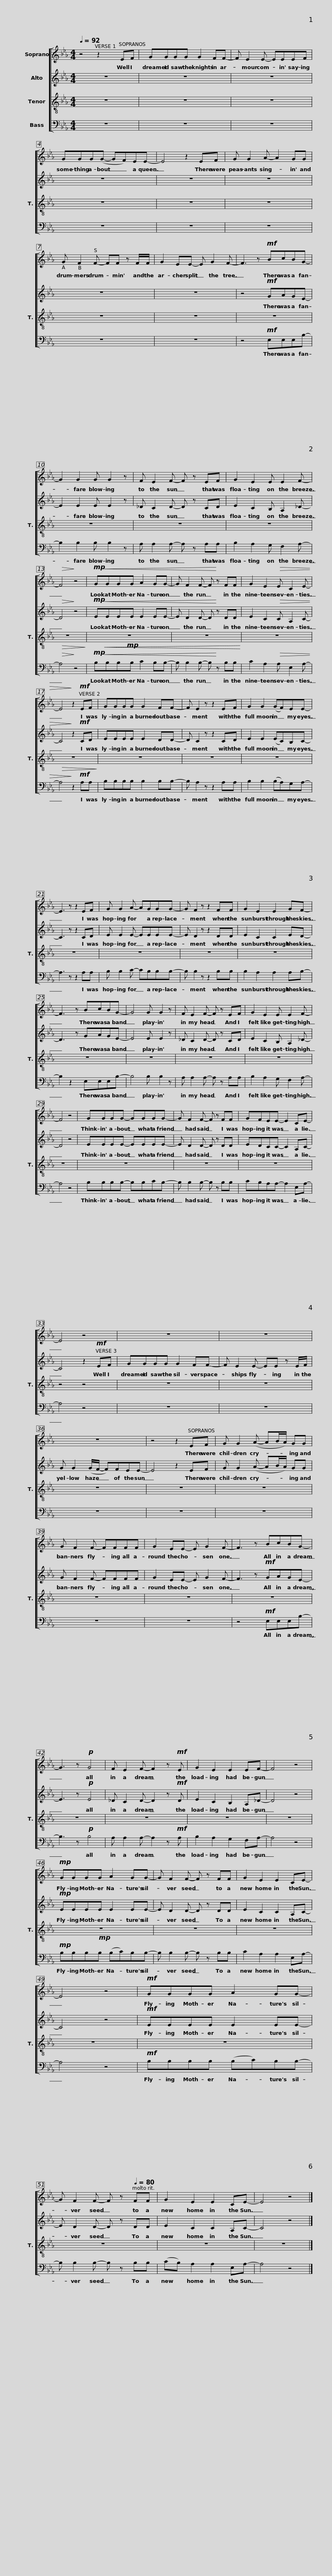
X:1
%%score [ 1 2 3 4 ]
L:1/8
Q:1/4=92
M:4/4
I:linebreak $
K:Eb
V:1 treble
V:2 treble
V:3 treble-8
V:4 bass
V:1
 z4 z2 EF | GGGG G2 FF- | F E2 E- EEEF |$ GGG(G- GF)EE- | E4 z2 EF | %5
 G G2 A- A2 GG |$ G F2 F- FF z F/F/ | G2 EE- E G2 F- | F3 z!mf! BcBG- | G2 G2 G G2 z |$ %10
 F E2 F- F z EF | G2 E2 E E2 F- |!>(! F4!>)! z4 |!mp!!<(! GGGG A2 GG- |$ G F2 F- F!<)! z FF | %15
 G2 E2!>(! E C2 E- | E4!>)! z2!mf! EF | GGGG G2 FF- |$ F E2 z z2 EF | G2 G2 (GF)EE- | %20
 E3 z z2 EF | G G2 A- AGGG- |$ G F2 z z2 FF | G2 E2 E2 GF- | F3 z BcBG- | %25
 G4 G G2 z |$ F E2 F- F z EF | G2 E2 E E2 F- | F4 z4 |$ GGGG- GGGG- | %30
 G F2 F- F z FF | GFEE- E2 CE- | E4 z4 |$ z8 | z8 | %35
 z8 | z4 z2 EF |$ G G2 (A- AB/A/) GG | G F2 F- FFFF | G2 EE- E G2 F- |$ %40
 F3 z BcBG- | G3 z!p! G4 | F E2 F- F2 z!mf! E | G2 E2 E2 EF- | F4 z4 |$ %45
!mp! GGGG A2 GG- | G F2 F- F z FF | G2 E2 E2 CE- | E4 z4 |$!mf! GGGG A2 GG- | %50
 G F2 F- F z[Q:1/4=80] FF | G2 E2 E2 CE- | E4 z4 |] %53
V:2
 z8 | z8 | z8 |$ z8 | z8 | %5
 z8 |$ z8 | z8 | z4!mf! GAGE- | E2 E2 E E2 z |$ %10
 _D C2 D- D z CD | E2 C2 B, A,2 _D- |!>(! D4!>)! z4 |!mp!!<(! EEEE E2 EE- |$ E D2 D- D!<)! z DD | %15
 E2 C2!>(! C A,2 C- | C4!>)! z2!mf! CD | EEEE E2 DD- |$ D C2 z z2 CD | E2 E2 (EC)B,C- | %20
 C3 z z2 CD | E E2 E- EEEE- |$ E D2 z z2 DD | E2 C2 C2 ED- | D3 z GAGE- | %25
 E4 E E2 z |$ _D C2 D- D z CD | E2 C2 B, A,2 _D- | D4 z4 |$ EEEE- EEEE- | %30
 E D2 D- D z DD | EDCC- C2 A,C- | C4 z2!mf! EF |$ GGGG G2 FF- | F E2 E- EE z E/F/ | %35
 G G2 (G/F/- F)FEE- | E4 z2 EF |$ G G2 (A- AB/A/) GG | G F2 F- FFFF | G2 EE- E G2 F- |$ %40
 F3 z!mf! GAGE- | E3 z!p! E4 | _D C2 D- D2 z!mf! D | E2 C2 B,2 A,_D- | D4 z4 |$ %45
!mp! EEEE E2 EE- | E D2 D- D z DD | E2 C2 C2 A,C- | C4 z4 |$!mf! EEEE E2 EE- | %50
 E D2 D- D z DD | E2 C2 C2 A,C- | C4 z4 |] %53
V:3
 z8 | z8 | z8 |$ z8 | z8 | %5
 z8 |$ z8 | z8 | z8 | z8 |$ %10
 z8 | z8 |!>(! z8!>)! |!mp!!<(! z8 |$ z8!<)! | %15
 z8 |!>(! z8!>)! | z8 |$ z8 | z8 | %20
 z8 | z8 |$ z8 | z8 | z8 | %25
 z8 |$ z8 | z8 | z8 |$ z8 | %30
 z8 | z8 | z4 z4 |$ z8 | z8 | %35
 z8 | z8 |$ z8 | z8 | z8 |$ %40
 z8 | z8 | z8 | z8 | z8 |$ %45
!mp! z8 | z8 | z8 | z8 |$ z8 | %50
 z8 | z8 | z8 |] %53
V:4
 z8 | z8 | z8 |$ z8 | z8 | %5
 z8 |$ z8 | z8 | z4!mf! E,E,E,B,- | B,2 B,2 B, B,2 z |$ %10
 A, A,2 A,- A, z A,A, | B,2 A,2 G, F,2 A,- |!>(! A,4!>)! z4 |!mp!!<(! B,B,B,B, C2 B,B,- |$ B, B,2 B,- B,!<)! z B,B, | %15
 C2 A,2!>(! A, E,2 A,- | A,4!>)! z2!mf! A,A, | B,B,B,B, B,2 B,B,- |$ B, A,2 z z2 A,A, | B,2 B,2 (B,A,)G,A,- | %20
 A,3 z z2 A,A, | B, B,2 C- CB,B,B,- |$ B, B,2 z z2 B,B, | B,2 A,2 A,2 A,B,- | B,2 z2 E,E,E,B,- | %25
 B,4 B, B,2 z |$ A, A,2 A,- A, z A,A, | B,2 A,2 G, F,2 A,- | A,4 z4 |$ B,B,B,B,- B,B,CB,- | %30
 B, B,2 B,- B, z B,B, | CB,A,A,- A,2 E,A,- | A,4 z4 |$ z8 | z8 | %35
 z8 | z8 |$ z8 | z8 | z8 |$ %40
 z4!mf! E,E,E,B,- | B,3 z!p! B,4 | A, A,2 A,- A,2 z!mf! A, | B,2 A,2 G,2 F,A,- | A,4 z4 |$ %45
!mp! B,B,B,B, (B,C)B,B,- | B, B,2 B,- B, z B,B, | C2 A,2 A,2 E,A,- | A,4 z4 |$!mf! B,B,B,B, (B,C)B,B,- | %50
 B, B,2 B,- B, z B,B, | (CB,) A,2 A,2 E,A,- | A,4 z4 |] %53
